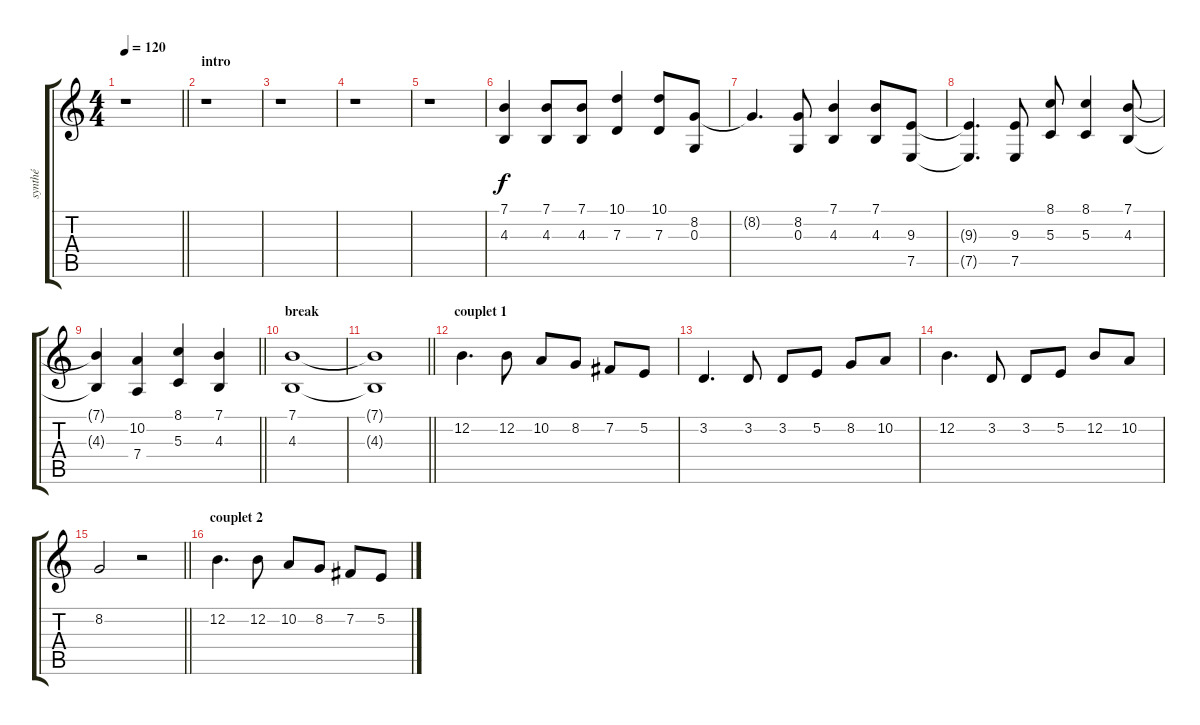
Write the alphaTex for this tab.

\track ("synthé" "synthé") {instrument trumpet}
\staff {score tabs}
\tuning (E4 B3 G3 D3 A2 E2) {hide}
\ts (4 4)
\tempo 120
\clef g2
\barLineRight lightlight
\ks c
r.1{dy f instrument trumpet} |
\section ("" "intro")
r.1 |
r.1 |
r.1 |
r.1 |
(7.1 4.3).4{instrument trumpet} (7.1 4.3).8 (7.1 4.3).8 (10.1 7.3).4 (10.1 7.3).8 (8.2 0.3).8 |
8.2{t}.4{d} (8.2 0.3).8 (7.1 4.3).4 (7.1 4.3).8 (9.3 7.5).8 |
(9.3{t} 7.5{t}).4{d} (9.3 7.5).8 (8.1 5.3).8 (8.1 5.3).4 (7.1 4.3).8 |
\barLineRight lightlight
(7.1{t} 4.3{t}).4 (10.2 7.4).4 (8.1 5.3).4 (7.1 4.3).4 |
\section ("" "break")
(7.1 4.3).1{volume 0} |
\barLineRight lightlight
(7.1{t} 4.3{t}).1 |
\section ("" "couplet 1")
12.2.4{d volume 16 instrument vibraphone} 12.2.8 10.2.8 8.2.8 7.2.8 5.2.8 |
3.2.4{d} 3.2.8 3.2.8 5.2.8 8.2.8 10.2.8 |
12.2.4{d} 3.2.8 3.2.8 5.2.8 12.2.8 10.2.8 |
\barLineRight lightlight
8.2.2 r.2 |
\section ("" "couplet 2")
12.2.4{d} 12.2.8 10.2.8 8.2.8 7.2.8 5.2.8
